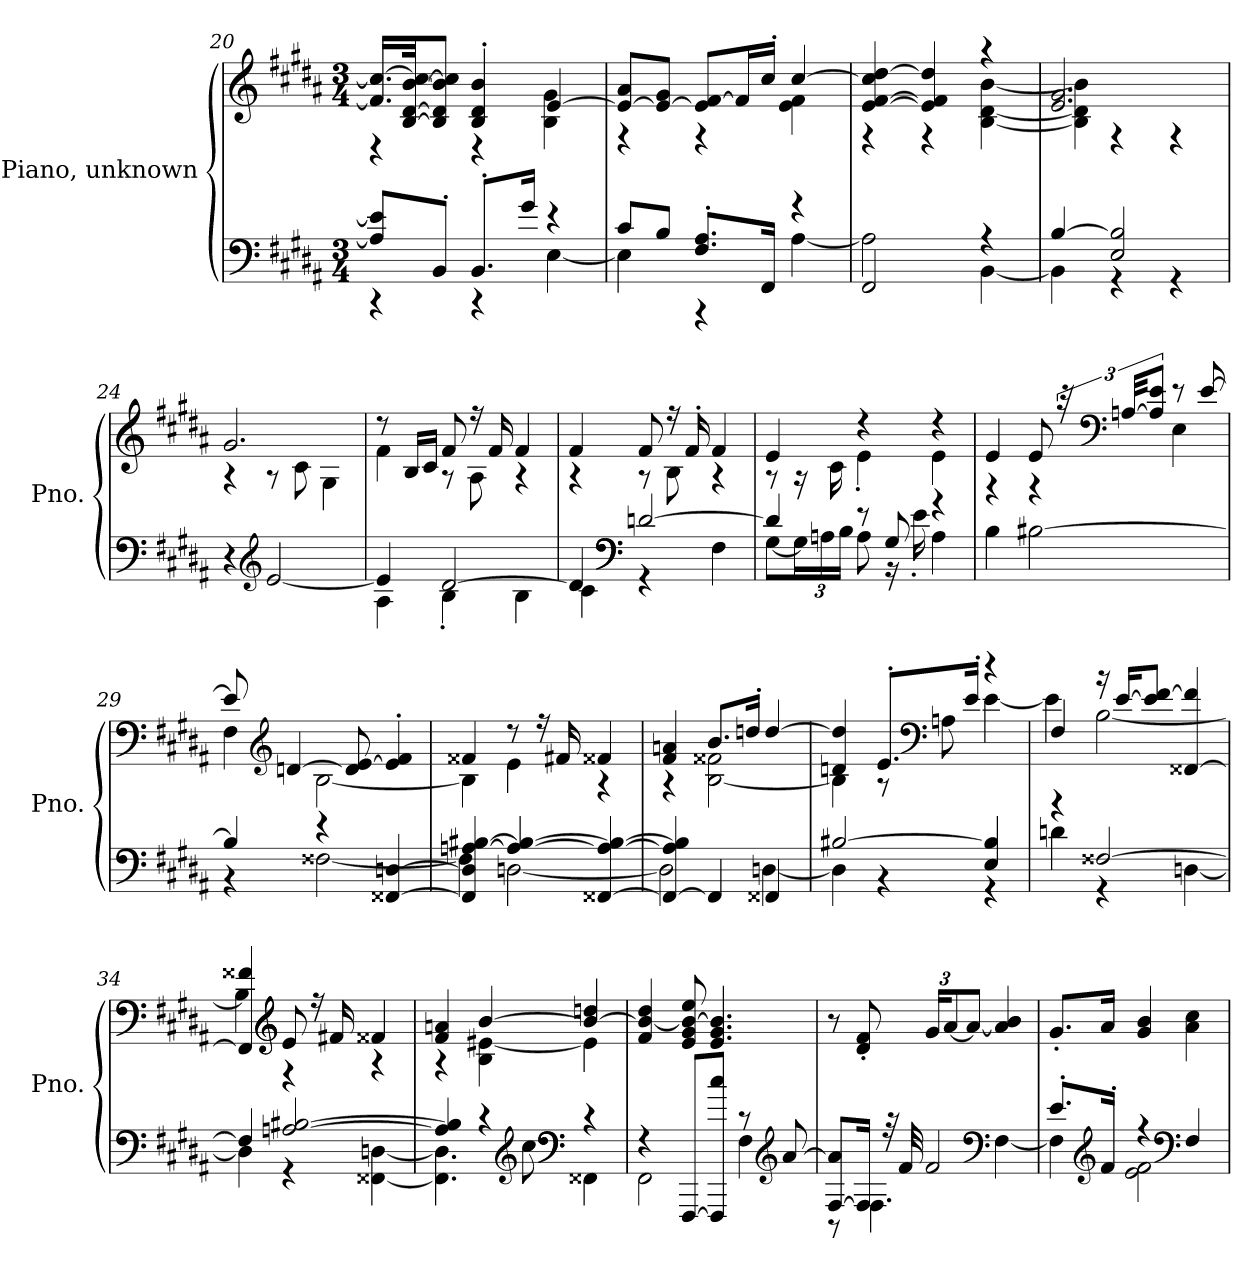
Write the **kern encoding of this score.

**kern	**kern
*part1	*part1
*staff2	*staff1
*I"Piano, unknown	*
*I'Pno.	*
!!LO:LB:g=z
*clefF4	*clefG2
*k[f#c#g#d#a#]	*k[f#c#g#d#a#]
*M3/4	*M3/4
=20	=20
*^	*^
8A#/] 8e/]L	4r	16.f#/] 16.cc#/_LL	4r
.	.	[32B/ [32d#/ [32b/ 32cc#/_JK	.
8BB'/J	.	8B/] 8d#/] 8b/] 8cc#/]J	.
8.BB'/L	4r	4B/' 4d#/' 4b/'	4r
16g#/Jk	.	.	.
4r	[4E\	[4e/	4B\ 4g#\
=21	=21	=21	=21
8c#/L	4E\]	8e/_ 8a#/L	4r
8B/J	.	8e/_ 8g#/J	.
8.F#/' 8.A#/'L	4r	8e/] [8f#/L	4r
.	.	16f#/L]	.
16FF#/Jk	.	16cc#'/JJ	.
4r	[4A#\	[4cc#/	4e\ 4f#\
=22	=22	=22	=22
2FF#/	2A#\]	[4e/ [4f#/ 4cc#/] [4dd#/	4r
.	.	4e/] 4f#/] 4dd#/]	4r
4r	[4BB\	4r	[4B\ [4d#\ [4b\
=23	=23	=23	=23
[4B/	4BB\]	2.e/ 2.g#/	4B\] 4d#\] 4b\]
2E/ 2B/]	4r	.	4r
.	4r	.	4r
*v	*v	*	*
=24	=24	=24
4r	2.g#/	4r
*clefG2	*	*
[2e/	.	8r
.	.	8c#\
.	.	4G#\
!!LO:PB:g=z	!!
=25	=25	=25
*^	*	*
4e/]	4A#\	8r	4f#\
.	.	16B/LL	.
.	.	16c#/JJ	.
[2d#/	4B'\	8f#/	8r
.	.	16r	8A#\
.	.	16f#/	.
.	4B\	4f#/	4r
=26	=26	=26	=26
4d#/]	4c#\	4f#/	4r
*clefF4	*	*	*
[2dn/	4r	8f#/	8r
.	.	16r	8B\
.	.	16f#'/	.
.	4F#\	4f#/	4r
=27	=27	=27	=27
4d/]	[8G#\L	4e/	8r
*	*Xbrackettup	*	*
.	24G#\L]	.	16r
.	24An\	.	.
.	.	.	16c#\
.	24B\JJ	.	.
8r	8A\	4r	4e'\
8G#/	16r	.	.
.	16e'\	.	.
4r	4A\	4r	4e\
*v	*v	*	*
=28	=28	=28
4B\	4e/	4r
[2B#X\	8e/	4r
.	48r	.
*	*clefF4	*
.	[48An/KKL	.
.	12A/] 12e/J	.
.	8r	4E\
.	[8e/	.
!!LO:LB:g=z	!!
=29	=29	=29
*^	*	*
4B#/]	4r	8e/]	4F#\
*	*	*clefG2	*
.	.	[4dn/	.
4r	[2F##X\	.	[2B\
.	.	8d/] [8e/	.
[4FF##X/ [4Dn/	.	4e/]' 4f#/'	.
=30	=30	=30	=30
4FF##/] 4D/] [4An/ [4B#X/	4F##\]	4f##X/	4B\]
4A/_ 4B#/_	[2Dn\	8r	4e\
.	.	16r	.
.	.	16f#X/	.
[4FF##X/ 4A/_ 4B#/_	.	4f##X/	4r
=31	=31	=31	=31
4FF##/_ 4A/] 4B#/]	2D\]	4f#/ 4an/	4r
4FF##/]	.	8.b/L	[2B\ 2f##X\
.	.	16ddn'/Jk	.
4FF##X/	[4Dn\	[4dd/	.
=32	=32	=32	=32
[2B#X/	4D\]	4dn/ 4dd/]	4B\]
.	4r	8.e'/L	8r
*	*	*clefF4	*
.	.	.	8An\
.	.	16e'/Jk	.
4E/ 4B#/]	4r	4r	[4e\
!!LO:LB:g=z	!!
=33	=33	=33	=33
4r	4dn\	4F#/	4e\]
[2F##X/	4r	16r	[2B\
.	.	[16e/KL	.
.	.	8e/] [8f#/J	.
.	[4Dn\	[4FF##X/ 4f#/]	.
=34	=34	=34	=34
4F##/]	4D\]	4FF##/] 4f##X/	4B\]
*	*	*clefG2	*
[2An/ [2B#X/	4r	8e/	4r
.	.	16r	.
.	.	16f#X/	.
.	[4FF##X\ [4Dn\	4f##X/	4r
=35	=35	=35	=35
4A/] 4B#/]	4.FF##\] 4.D\]	4f#/ 4an/	4r
4r	.	[4b/	4B\ [4e#X\
*clefG2	*	*	*
.	8cc#\	.	.
*clefF4	*	*	*
4r	4FF##X\	4b/_ 4ddn/	4e#\]
*	*	*v	*v
=36	=36	=36
4r	2FF#\	4f#/ 4b/_ 4dd#/
[8FFF#/L	.	8e/ 8g#/ 8b/_ 8ee/
8FFF#/] 8cc#/J	.	4.e/ 4.g#/ 4.b/]
8r	4F#\	.
*clefG2	*	*
[8a#/	.	.
!!LO:LB:g=z
=37	=37	=37
[8F#/ 8a#/]L	8r	8r
16F#/Jk]	4.F#\	8d#/' 8f#/'
32r	.	.
32f#/	.	.
*	*	*Xbrackettup
2f#/	.	24g#/KL
.	.	[12a#/
.	.	8a#/J_
*clefF4	*	*
.	[4F#\	4a#/] 4b/
=38	=38	=38
8.e'/L	4F#\]	8.g#'/L
*clefG2	*	*
16f#'/Jk	.	16a#/Jk
4r	2e\ 2f#\	4g#/ 4b/
*clefF4	*	*
4F#/	.	4a#\ 4cc#\
*v	*v	*
=	=
*-	*-
